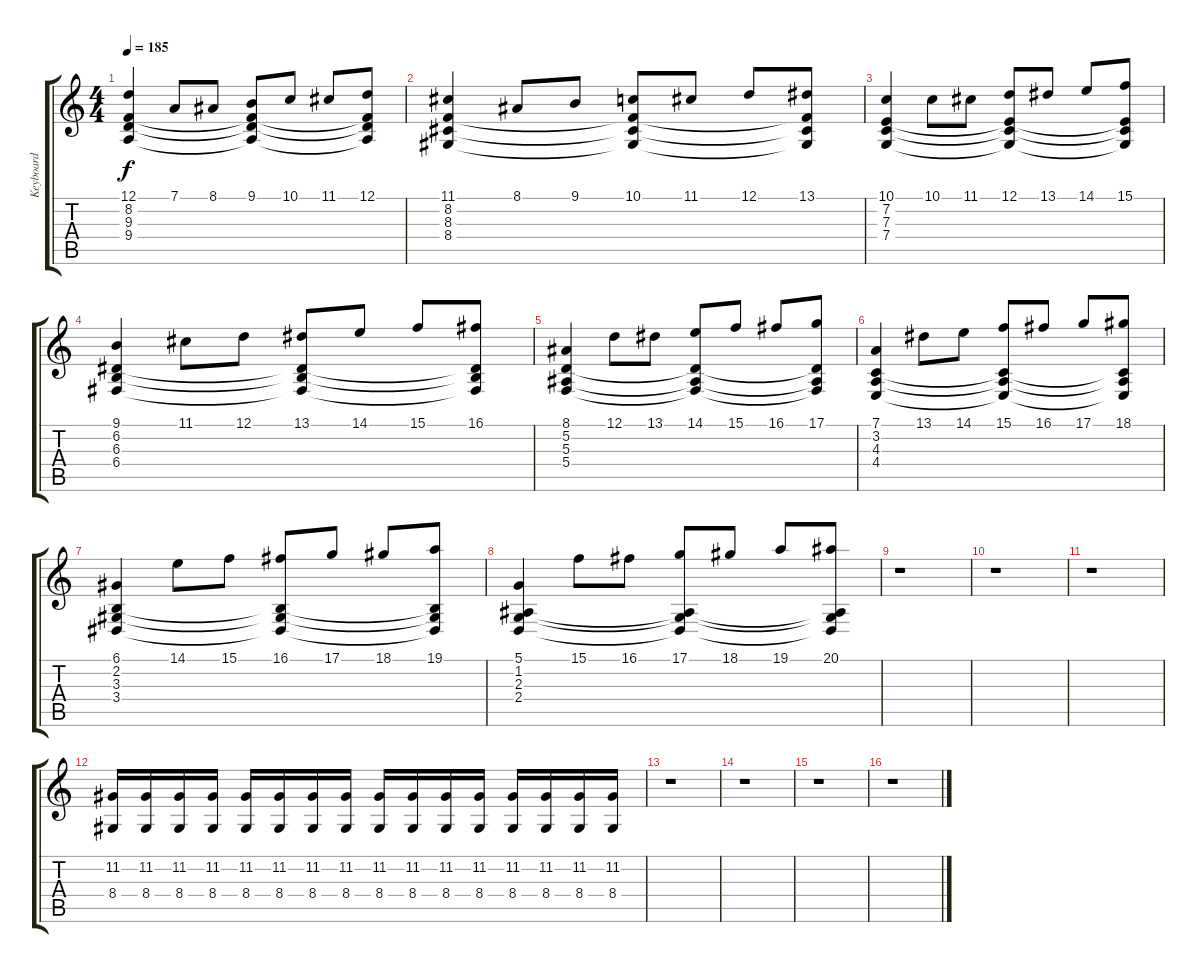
\track ("Keyboard" "Keyboard") {instrument stringensemble1}
\staff {score tabs}
\tuning (D4 A3 F3 C3 G2 D2) {hide}
\ts (4 4)
\tempo 185
\clef g2
\ks c
(12.1 8.2 9.3 9.4).4{dy f} 7.1.8 8.1.8 (9.1 8.2{t} 9.3{t} 9.4{t}).8 10.1.8 11.1.8 (12.1 8.2{t} 9.3{t} 9.4{t}).8 |
(11.1 8.2 8.3 8.4).4 8.1.8 9.1.8 (10.1 8.2{t} 8.3{t} 8.4{t}).8 11.1.8 12.1.8 (13.1 8.2{t} 8.3{t} 8.4{t}).8 |
(10.1 7.2 7.3 7.4).4 10.1.8 11.1.8 (12.1 7.2{t} 7.3{t} 7.4{t}).8 13.1.8 14.1.8 (15.1 7.2{t} 7.3{t} 7.4{t}).8 |
(9.1 6.2 6.3 6.4).4 11.1.8 12.1.8 (13.1 6.2{t} 6.3{t} 6.4{t}).8 14.1.8 15.1.8 (16.1 6.2{t} 6.3{t} 6.4{t}).8 |
(8.1 5.2 5.3 5.4).4 12.1.8 13.1.8 (14.1 5.2{t} 5.3{t} 5.4{t}).8 15.1.8 16.1.8 (17.1 5.2{t} 5.3{t} 5.4{t}).8 |
(7.1 3.2 4.3 4.4).4 13.1.8 14.1.8 (15.1 3.2{t} 4.3{t} 4.4{t}).8 16.1.8 17.1.8 (18.1 3.2{t} 4.3{t} 4.4{t}).8 |
(6.1 2.2 3.3 3.4).4 14.1.8 15.1.8 (16.1 2.2{t} 3.3{t} 3.4{t}).8 17.1.8 18.1.8 (19.1 2.2{t} 3.3{t} 3.4{t}).8 |
(5.1 1.2 2.3 2.4).4 15.1.8 16.1.8 (17.1 1.2{t} 2.3{t} 2.4{t}).8 18.1.8 19.1.8 (20.1 1.2{t} 2.3{t} 2.4{t}).8 |
r.1 |
r.1 |
r.1 |
(11.2 8.4).16 (11.2 8.4).16 (11.2 8.4).16 (11.2 8.4).16 (11.2 8.4).16 (11.2 8.4).16 (11.2 8.4).16 (11.2 8.4).16 (11.2 8.4).16 (11.2 8.4).16 (11.2 8.4).16 (11.2 8.4).16 (11.2 8.4).16 (11.2 8.4).16 (11.2 8.4).16 (11.2 8.4).16 |
r.1 |
r.1 |
r.1 |
r.1
